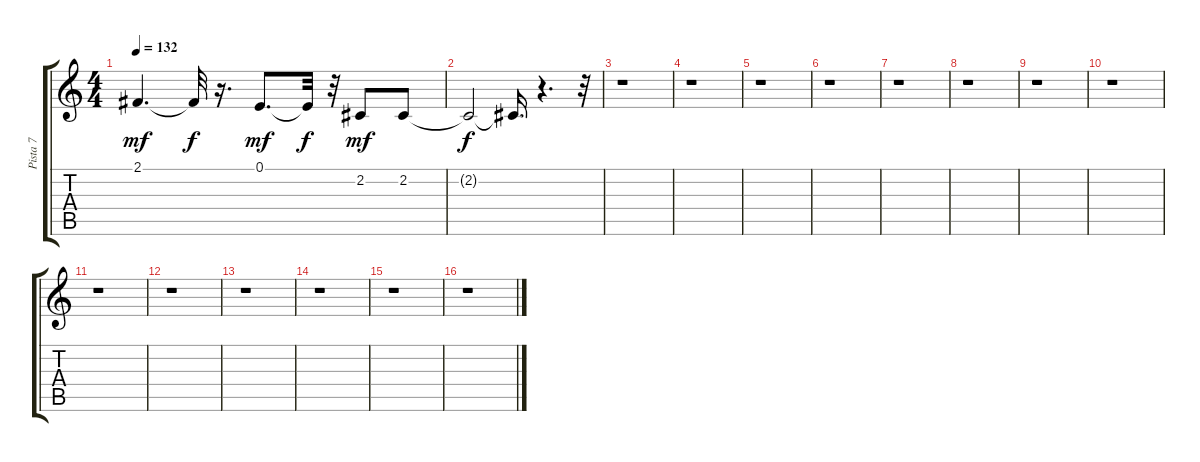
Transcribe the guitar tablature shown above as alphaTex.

\track ("Pista 7" "Pista 7") {instrument clavinet}
\staff {score tabs}
\tuning (E4 B3 G3 D3 A2 E2) {hide}
\ts (4 4)
\tempo 132
\clef g2
\ks c
2.1.4{d dy mf} 2.1{t}.32{dy f} r.16{d} 0.1.8{d dy mf} 0.1{t}.32{dy f} r.32 2.2.8{dy mf} 2.2.8 |
2.2{t}.2{dy f} 2.2{t}.16{d} r.4{d} r.32 |
r.1 |
r.1 |
r.1 |
r.1 |
r.1 |
r.1 |
r.1 |
r.1 |
r.1 |
r.1 |
r.1 |
r.1 |
r.1 |
r.1
